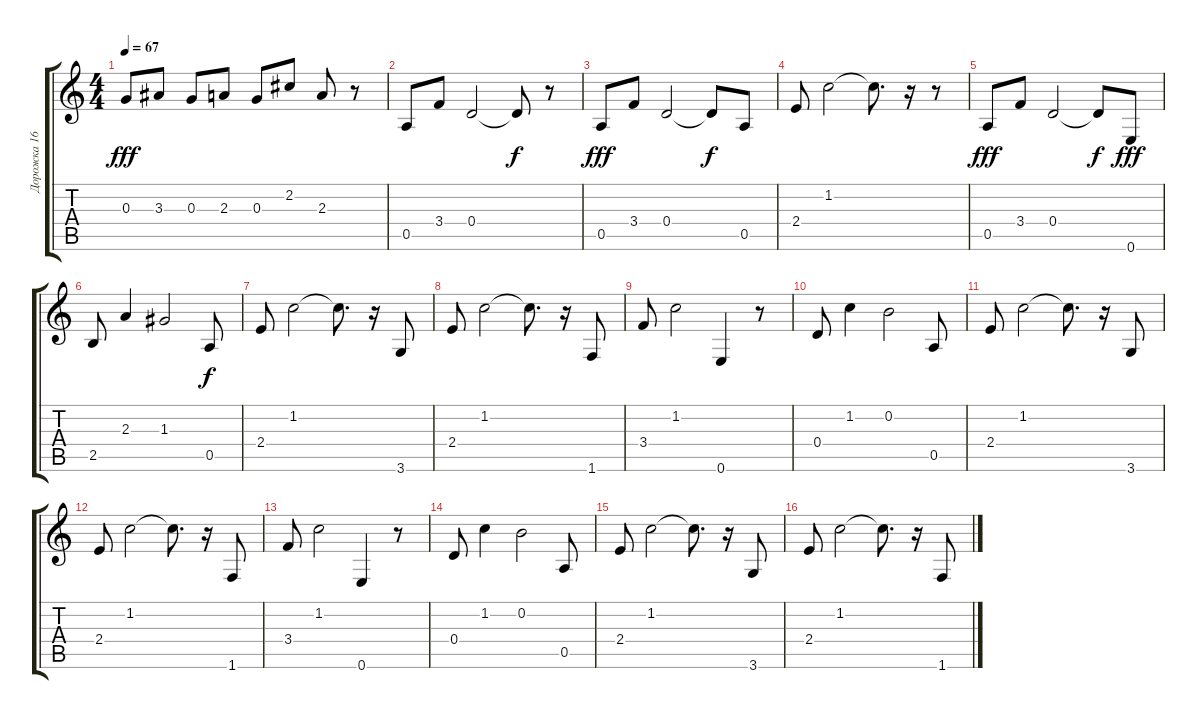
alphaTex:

\track ("Дорожка 16" "Дорожка 16") {instrument electricguitarclean}
\staff {score tabs}
\tuning (E4 B3 G3 D3 A2 E2) {hide}
\ts (4 4)
\tempo 67
\clef g2
\ks c
0.3.8{dy fff} 3.3.8 0.3.8 2.3.8 0.3.8 2.2.8 2.3.8 r.8 |
0.5.8 3.4.8 0.4.2 0.4{t}.8{dy f} r.8 |
0.5.8{dy fff} 3.4.8 0.4.2 0.4{t}.8{dy f} 0.5.8 |
2.4.8 1.2.2 1.2{t}.8{d} r.16 r.8 |
0.5.8{dy fff} 3.4.8 0.4.2 0.4{t}.8{dy f} 0.6.8{dy fff} |
2.5.8 2.3.4 1.3.2 0.5.8{dy f} |
2.4.8 1.2.2 1.2{t}.8{d} r.16 3.6.8 |
2.4.8 1.2.2 1.2{t}.8{d} r.16 1.6.8 |
3.4.8 1.2.2 0.6.4 r.8 |
0.4.8 1.2.4 0.2.2 0.5.8 |
2.4.8 1.2.2 1.2{t}.8{d} r.16 3.6.8 |
2.4.8 1.2.2 1.2{t}.8{d} r.16 1.6.8 |
3.4.8 1.2.2 0.6.4 r.8 |
0.4.8 1.2.4 0.2.2 0.5.8 |
2.4.8 1.2.2 1.2{t}.8{d} r.16 3.6.8 |
2.4.8 1.2.2 1.2{t}.8{d} r.16 1.6.8
